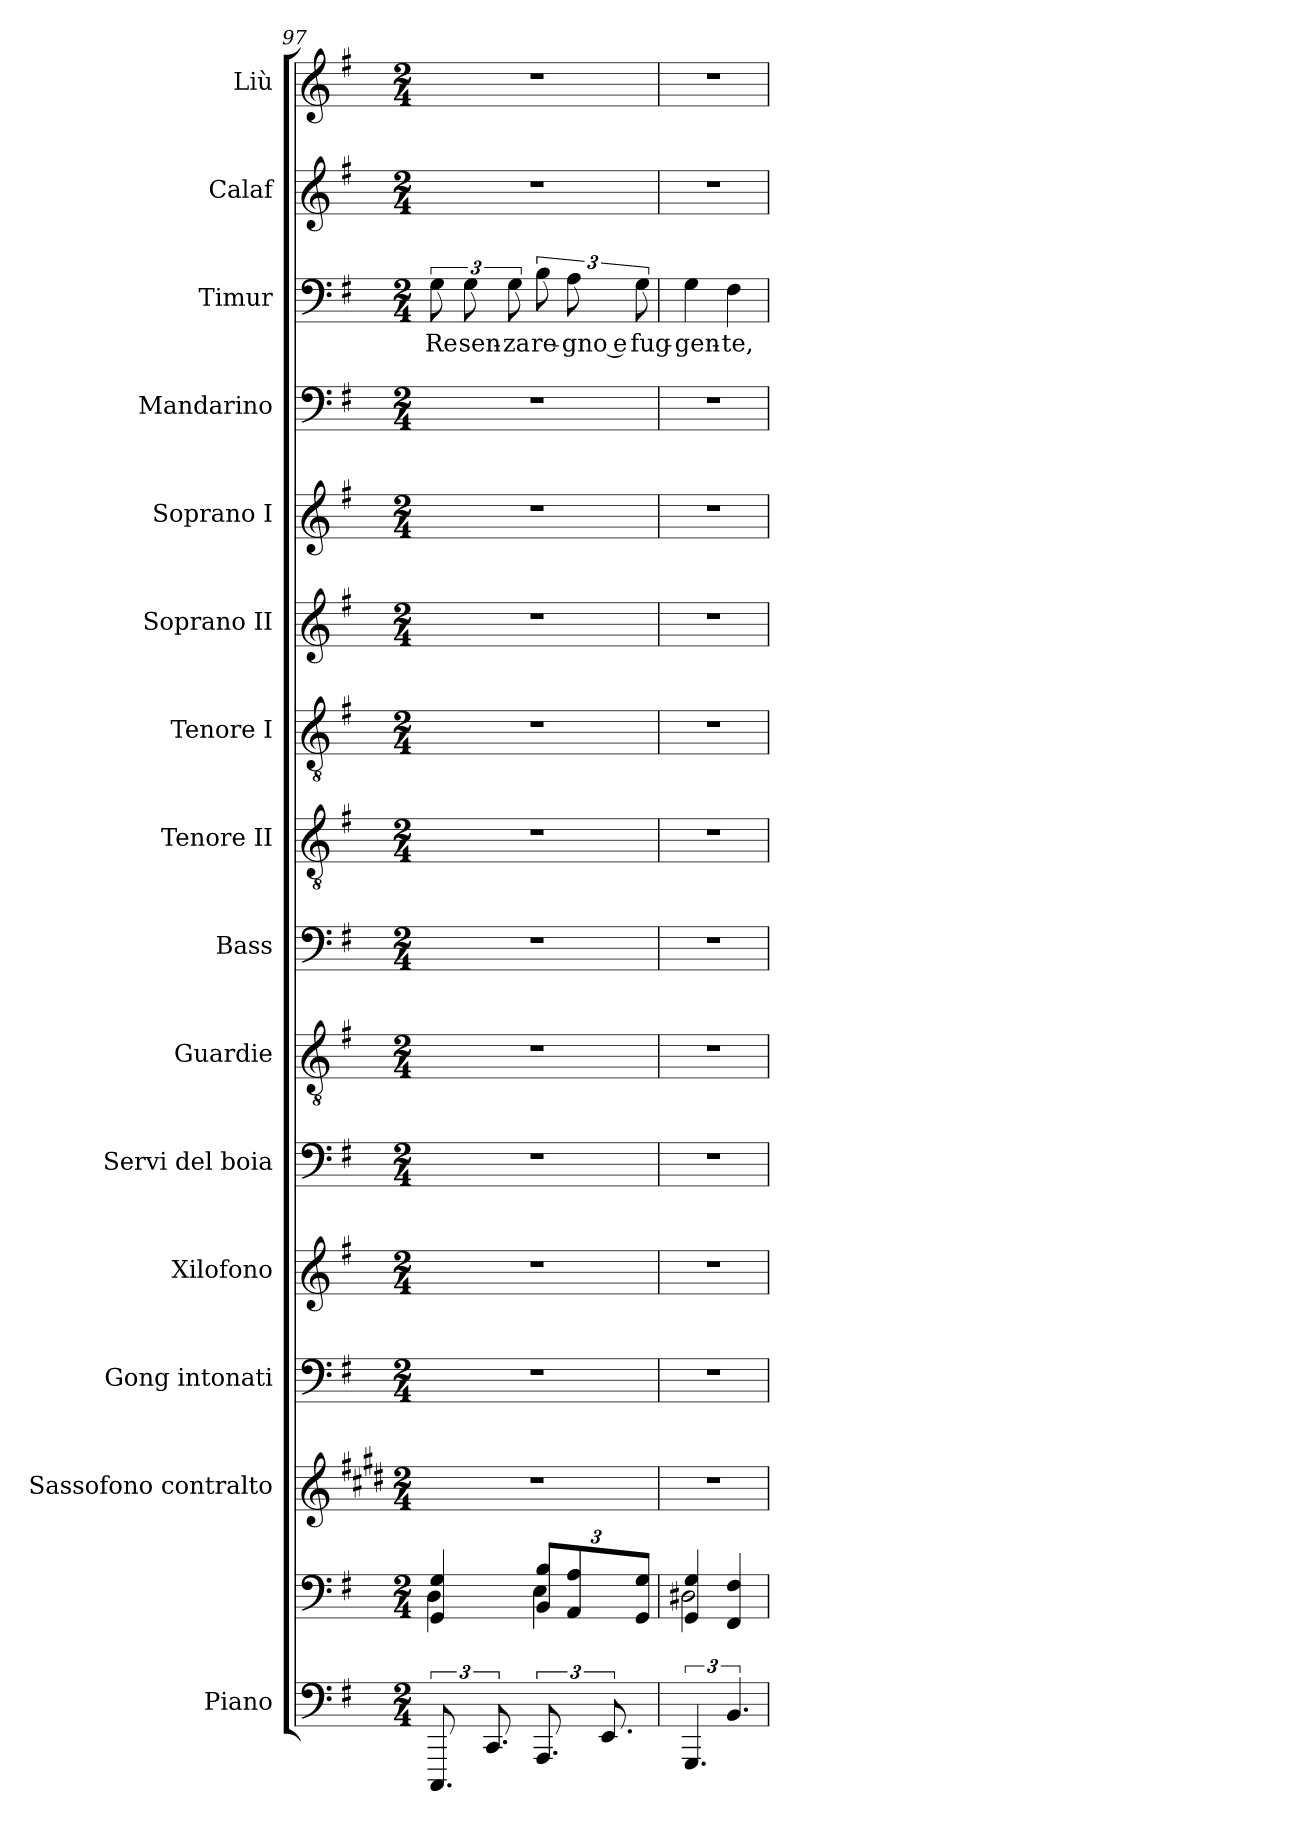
**kern	**kern	**kern	**kern	**kern	**kern	**kern	**kern	**kern	**kern	**kern	**kern	**kern	**kern	**text	**kern	**kern
*part15	*part15	*part14	*part13	*part12	*part11	*part10	*part9	*part8	*part7	*part6	*part5	*part4	*part3	*part3	*part2	*part1
*staff16	*staff15	*staff14	*staff13	*staff12	*staff11	*staff10	*staff9	*staff8	*staff7	*staff6	*staff5	*staff4	*staff3	*staff3	*staff2	*staff1
*I"Piano	*	*I"Sassofono contralto	*I"Gong intonati	*I"Xilofono	*I"Servi del boia	*I"Guardie	*I"Bass	*I"Tenore II	*I"Tenore I	*I"Soprano II	*I"Soprano I	*I"Mandarino	*I"Timur	*	*I"Calaf	*I"Liù
*I'Pno.	*	*	*I'Gong int.	*I'Xil.	*I'Ser.B.	*I'G.	*I'B.	*I'T. II	*I'T. I	*I'S. II	*I'S. I	*I'M.	*I'T.	*	*I'C.	*I'L.
*clefF4	*clefF4	*clefG2	*clefF4	*clefG2	*clefF4	*clefGv2	*clefF4	*clefGv2	*clefGv2	*clefG2	*clefG2	*clefF4	*clefF4	*	*clefG2	*clefG2
*	*	*ITrd5c9	*	*ITrd-7c-12	*	*	*	*	*	*	*	*	*	*	*	*
*k[f#]	*k[f#]	*k[f#]	*k[f#]	*k[f#]	*k[f#]	*k[f#]	*k[f#]	*k[f#]	*k[f#]	*k[f#]	*k[f#]	*k[f#]	*k[f#]	*	*k[f#]	*k[f#]
*M2/4	*M2/4	*M2/4	*M2/4	*M2/4	*M2/4	*M2/4	*M2/4	*M2/4	*M2/4	*M2/4	*M2/4	*M2/4	*M2/4	*	*M2/4	*M2/4
=97	=97	=97	=97	=97	=97	=97	=97	=97	=97	=97	=97	=97	=97	=97	=97	=97
*	*^	*	*	*	*	*	*	*	*	*	*	*	*	*	*	*
!	!	!	!	!	!	!	!	!	!	!	!	!	!	!	!LO:LY:b	!	!
12.CCC/	4GG/ 4G/	4D\	2r	2r	2r	2r	2r	2r	2r	2r	2r	2r	2r	12G\	Re	2r	2r
!	!	!	!	!	!	!	!	!	!	!	!	!	!	!	!LO:LY:b	!	!
.	.	.	.	.	.	.	.	.	.	.	.	.	.	12G\	sen-	.	.
12.CC/	.	.	.	.	.	.	.	.	.	.	.	.	.	.	.	.	.
!	!	!	!	!	!	!	!	!	!	!	!	!	!	!	!LO:LY:b	!	!
.	.	.	.	.	.	.	.	.	.	.	.	.	.	12G\	-za	.	.
*	*Xbrackettup	*	*	*	*	*	*	*	*	*	*	*	*	*	*	*	*
!	!	!	!	!	!	!	!	!	!	!	!	!	!	!	!LO:LY:b	!	!
12.AAA/	12BB/ 12B/L	4E\	.	.	.	.	.	.	.	.	.	.	.	12B\	re-	.	.
!	!	!	!	!	!	!	!	!	!	!	!	!	!	!	!LO:LY:b	!	!
.	12AA/ 12A/	.	.	.	.	.	.	.	.	.	.	.	.	12A\	-gno e	.	.
12.EE/	.	.	.	.	.	.	.	.	.	.	.	.	.	.	.	.	.
!	!	!	!	!	!	!	!	!	!	!	!	!	!	!	!LO:LY:b	!	!
.	12GG/ 12G/J	.	.	.	.	.	.	.	.	.	.	.	.	12G\	fug-	.	.
=98	=98	=98	=98	=98	=98	=98	=98	=98	=98	=98	=98	=98	=98	=98	=98	=98	=98
!	!	!	!	!	!	!	!	!	!	!	!	!	!	!	!LO:LY:b	!	!
6.GGG/	4GG/ 4G/	2D#X\	2r	2r	2r	2r	2r	2r	2r	2r	2r	2r	2r	4G\	-gen-	2r	2r
!	!	!	!	!	!	!	!	!	!	!	!	!	!	!	!LO:LY:b	!	!
6.BB/	4FF#/ 4F#/	.	.	.	.	.	.	.	.	.	.	.	.	4F#\	-te,	.	.
*	*v	*v	*	*	*	*	*	*	*	*	*	*	*	*	*	*	*
=	=	=	=	=	=	=	=	=	=	=	=	=	=	=	=	=
*-	*-	*-	*-	*-	*-	*-	*-	*-	*-	*-	*-	*-	*-	*-	*-	*-
